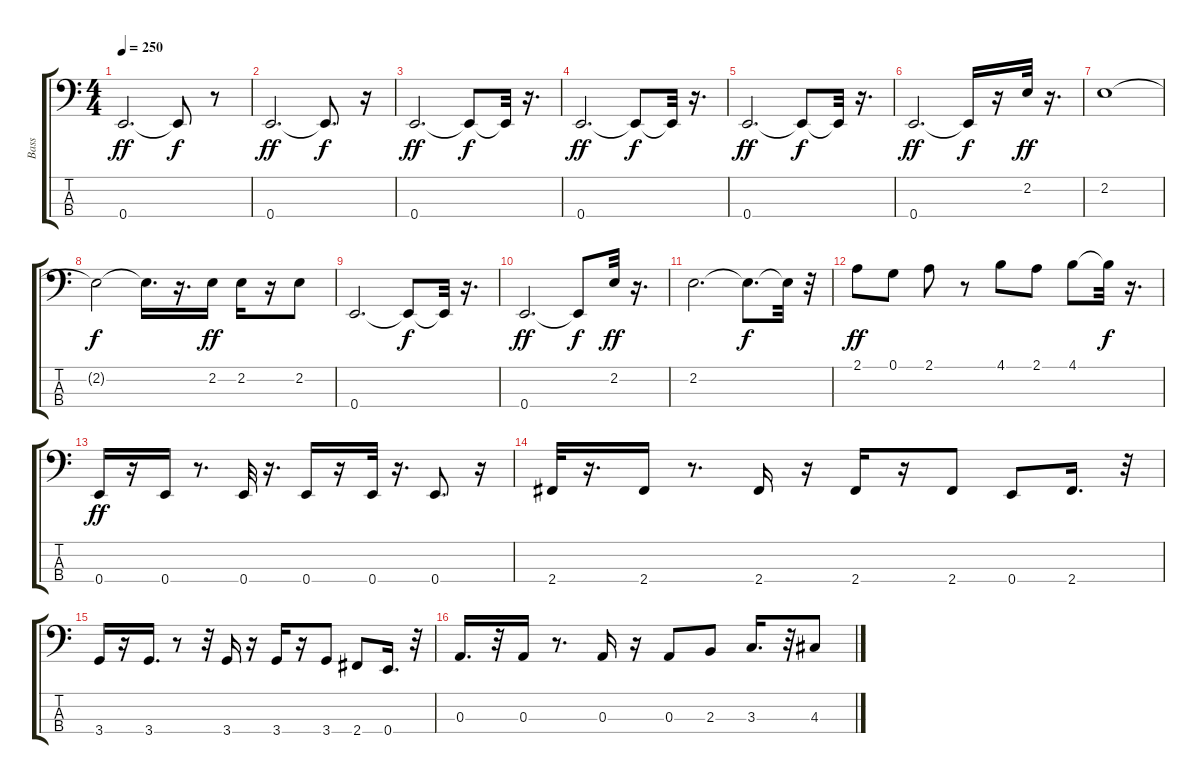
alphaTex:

\track ("Bass" "Bass") {instrument slapbass2}
\staff {score tabs}
\tuning (G2 D2 A1 E1) {hide}
\ts (4 4)
\tempo 250
\clef f4
\ks c
0.4.2{d dy ff} 0.4{t}.8{dy f} r.8 |
0.4.2{d dy ff} 0.4{t}.8{d dy f} r.16 |
0.4.2{d dy ff} 0.4{t}.8{dy f} 0.4{t}.32 r.16{d} |
0.4.2{d dy ff} 0.4{t}.8{dy f} 0.4{t}.32 r.16{d} |
0.4.2{d dy ff} 0.4{t}.8{dy f} 0.4{t}.32 r.16{d} |
0.4.2{d dy ff} 0.4{t}.16{dy f} r.16 2.2.32{dy ff} r.16{d} |
2.2.1 |
2.2{t}.2{dy f} 2.2{t}.16{d} r.16{d} 2.2.16{dy ff} 2.2.16 r.16 2.2.8 |
0.4.2{d} 0.4{t}.8{dy f} 0.4{t}.32 r.16{d} |
0.4.2{d dy ff} 0.4{t}.8{dy f} 2.2.32{dy ff} r.16{d} |
2.2.2{d} 2.2{t}.8{d dy f} 2.2{t}.32 r.32 |
2.1.8{dy ff} 0.1.8 2.1.8 r.8 4.1.8 2.1.8 4.1.8 4.1{t}.32{dy f} r.16{d} |
0.4.16{dy ff} r.16 0.4.16 r.8{d} 0.4.32 r.16{d} 0.4.16 r.16 0.4.32 r.16{d} 0.4.8{d} r.16 |
2.4.32 r.16{d} 2.4.16 r.8{d} 2.4.16 r.16 2.4.16 r.16 2.4.8 0.4.8 2.4.16{d} r.32 |
3.4.16 r.16 3.4.16{d} r.8 r.32 3.4.16 r.16 3.4.16 r.16 3.4.8 2.4.8 0.4.16{d} r.32 |
0.3.16{d} r.32 0.3.16 r.8{d} 0.3.16 r.16 0.3.8 2.3.8 3.3.16{d} r.32 4.3.8
